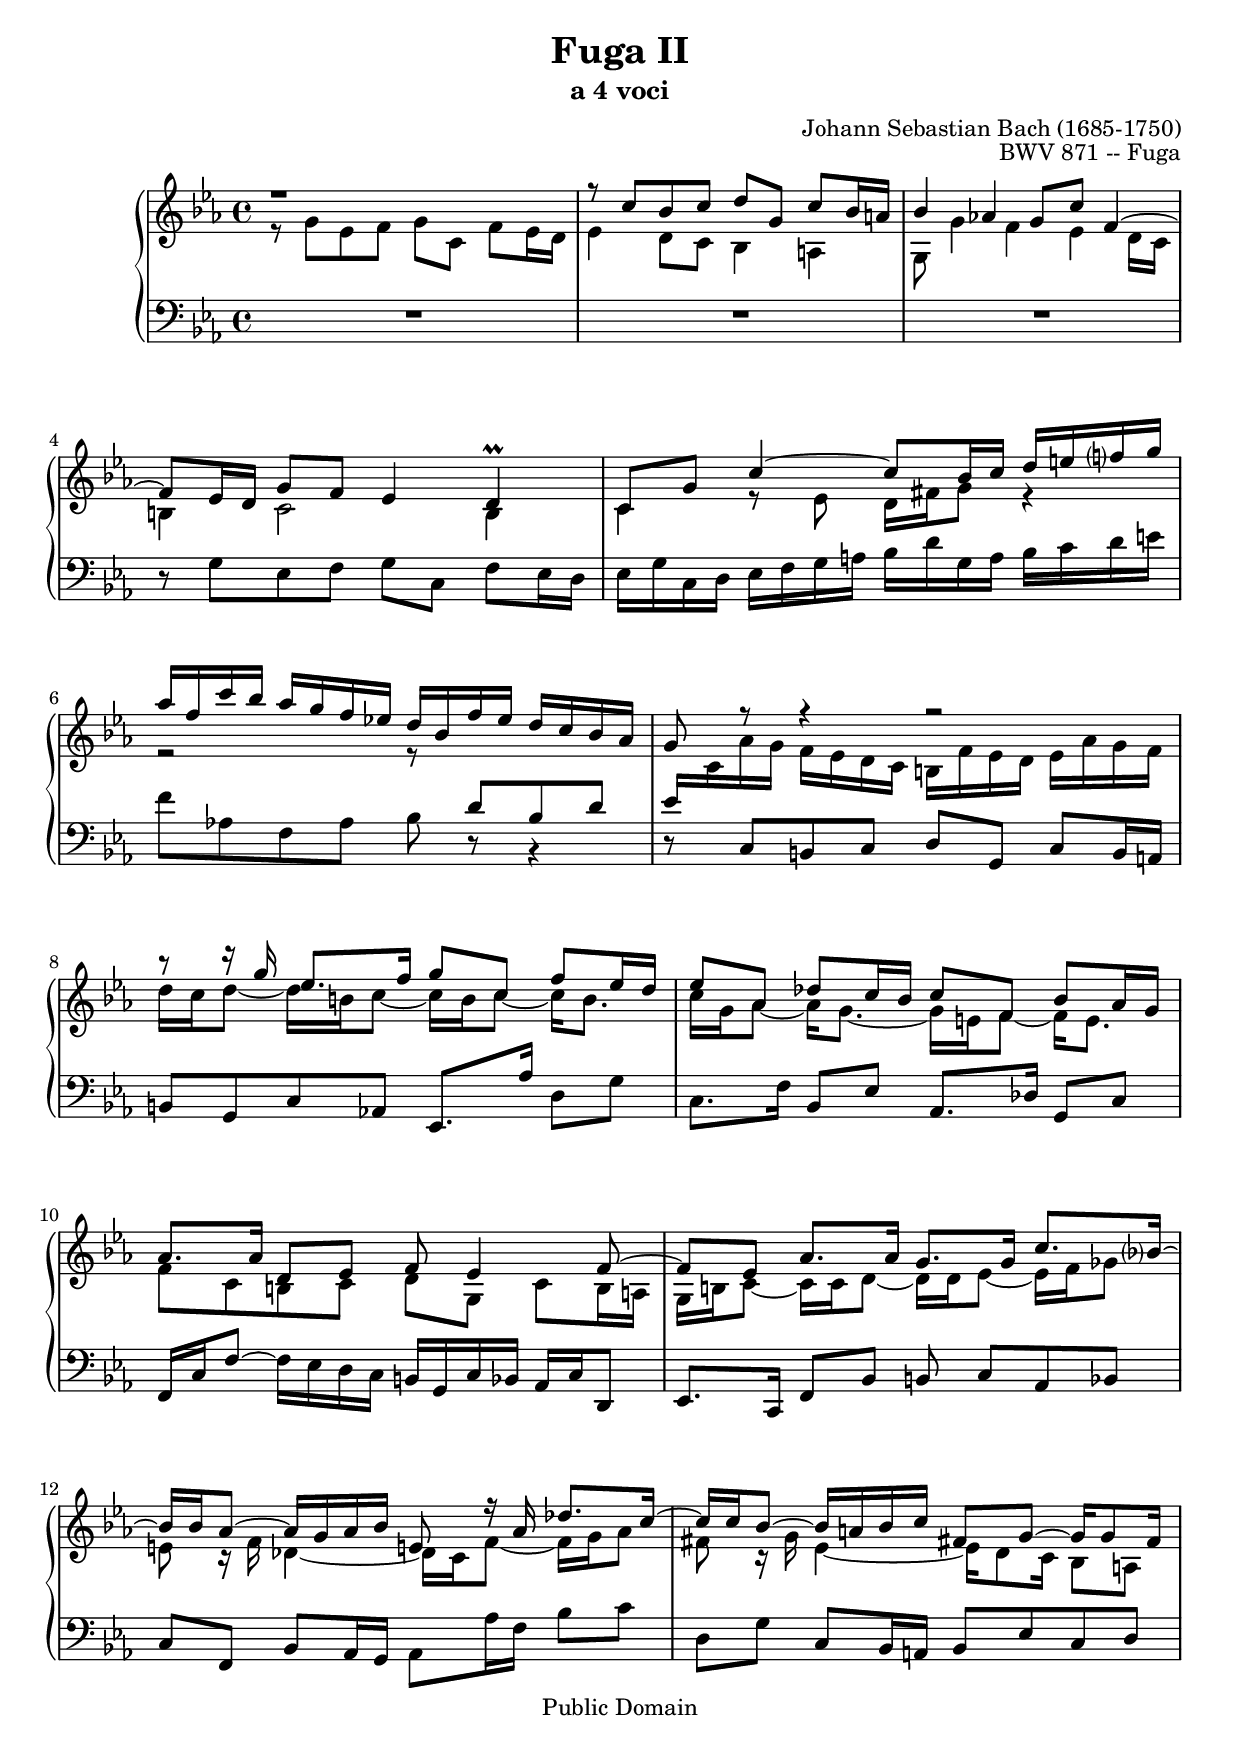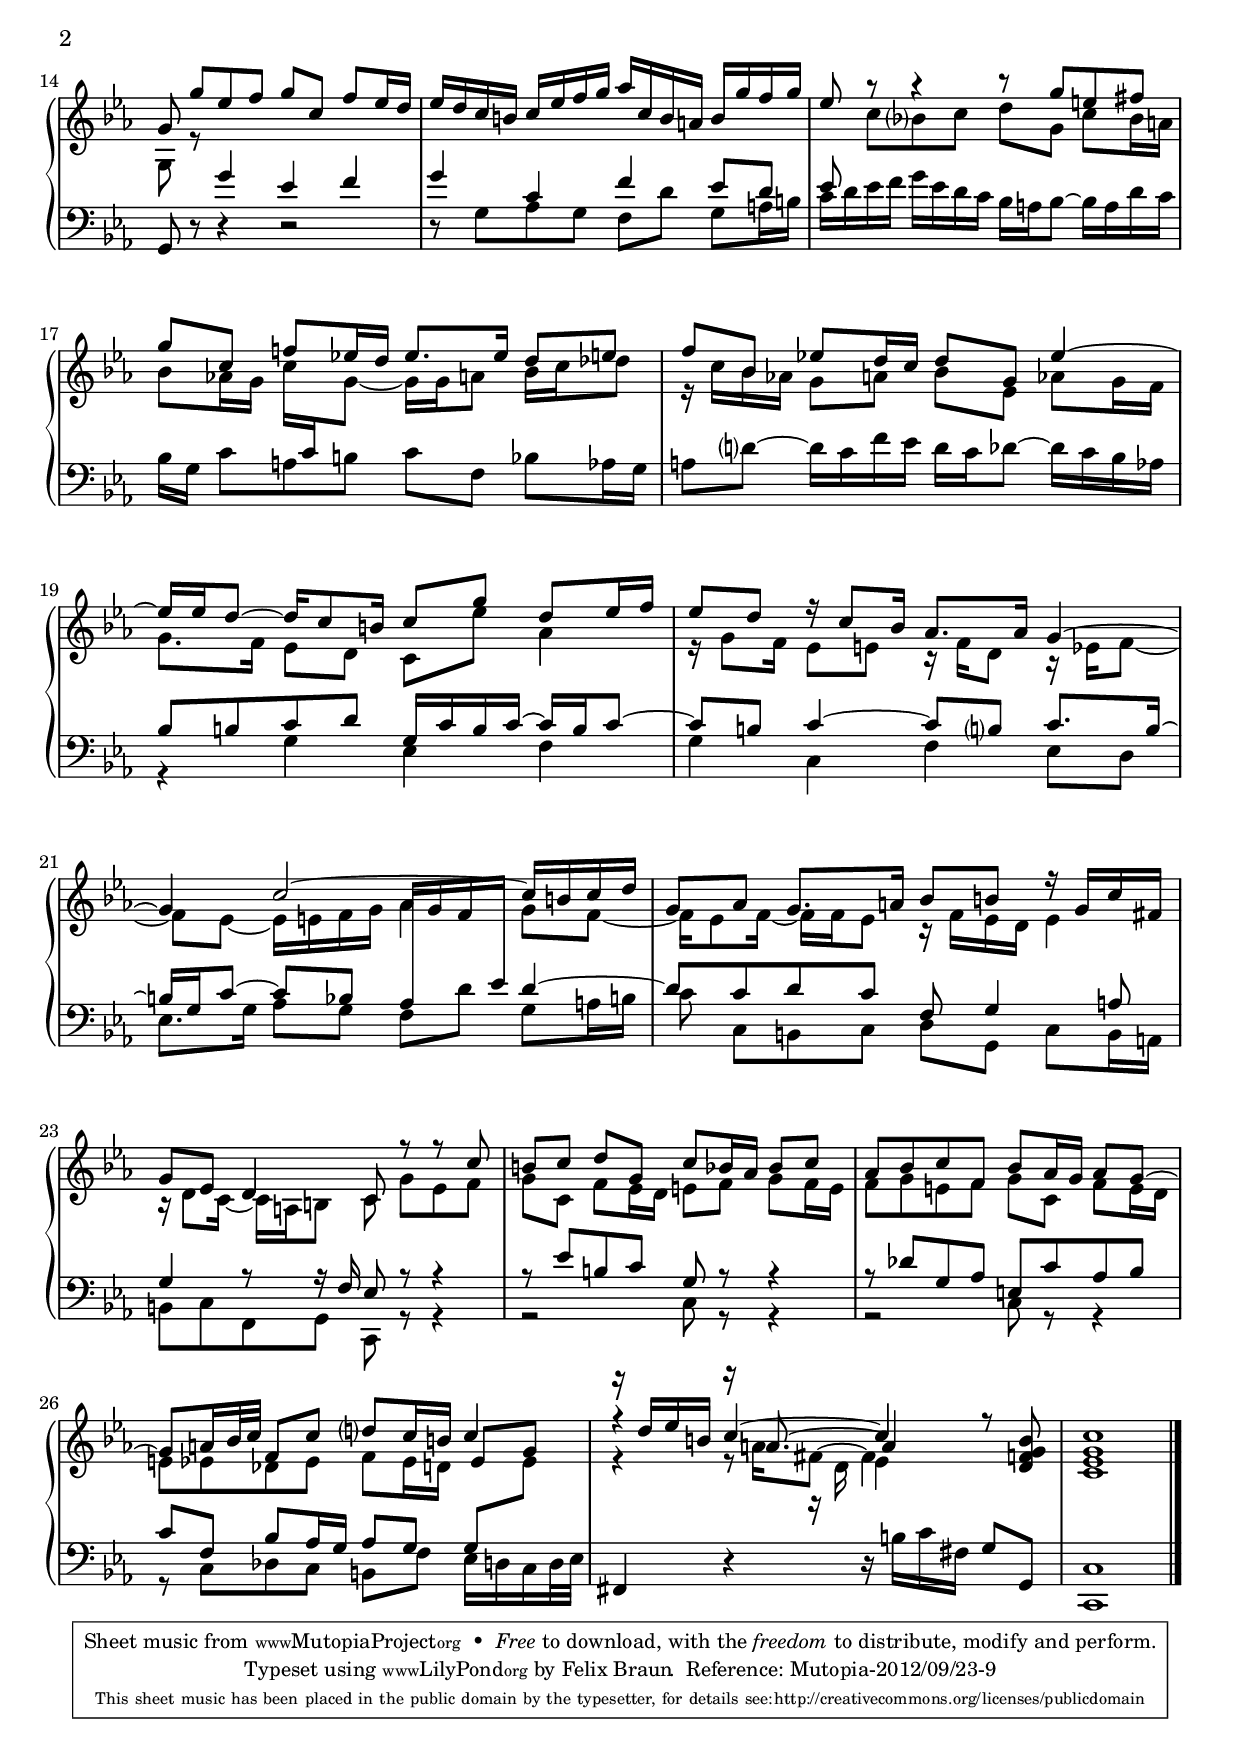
\header {
  title =       "Fuga II"
  subtitle =    "a 4 voci"
  opus =        "BWV 871 -- Fuga"
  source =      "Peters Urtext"
  composer =    "Johann Sebastian Bach (1685-1750)"
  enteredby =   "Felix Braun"

  %mutopia headers
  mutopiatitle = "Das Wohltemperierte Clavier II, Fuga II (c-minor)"
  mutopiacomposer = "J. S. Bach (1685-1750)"
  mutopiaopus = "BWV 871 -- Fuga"
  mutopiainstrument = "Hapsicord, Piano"
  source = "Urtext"
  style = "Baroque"
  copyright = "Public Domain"
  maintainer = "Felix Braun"
  maitainer_email = "fbraun@atdot.org"
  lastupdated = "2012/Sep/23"
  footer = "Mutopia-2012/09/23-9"
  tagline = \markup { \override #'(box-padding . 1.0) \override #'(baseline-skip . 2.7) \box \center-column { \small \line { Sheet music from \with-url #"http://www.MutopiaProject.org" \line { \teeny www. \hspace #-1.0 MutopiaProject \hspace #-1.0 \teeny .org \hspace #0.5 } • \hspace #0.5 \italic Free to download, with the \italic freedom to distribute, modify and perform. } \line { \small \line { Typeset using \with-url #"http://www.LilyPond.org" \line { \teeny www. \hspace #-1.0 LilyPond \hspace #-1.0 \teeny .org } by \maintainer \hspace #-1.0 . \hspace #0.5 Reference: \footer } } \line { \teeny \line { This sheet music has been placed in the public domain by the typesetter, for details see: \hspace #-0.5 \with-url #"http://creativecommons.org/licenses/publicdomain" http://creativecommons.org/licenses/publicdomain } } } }
}

\version "2.16.0"

\include "deutsch.ly"                 % for correct parsing of note names

global =  {
  \key c \minor
  \time 4/4
}

soprano = \context Voice = "one"  \relative c''
{
	\voiceOne r1 |
	r8  c[ b c]  d[ g,]  c[ b16 a] |
	b4 as!  g8[ c] f,4~ |
	 f8[ es16 d]  g8[ f] es4 d\prall |
	 c8[ g'] c4~  c8[ b16 c]  d[ e f? g] |
%6
	 as[ f c' b]  as[ g f es!]  d[ b f' es]  d[ c b as] |
	g8 r r4 r2 |
	r8 r16 g'  es8.[ f16]  g8[ c,]  f[ es16 d] |
	 es8[ as,]  des[ c16 b]  c8[ f,]  b[ as16 g] |
	 as8.[ as16]  d,8[ es] f es4 f8~ |
%11
	 f[ es]  as8.[ as16]  g8.[ g16]  c8.[ b?16]~ |
	 b[ b as8]~  as16[ g as b] e,!8 r16 as  des8.[ c16]~ |
	 c[ c b8]~  b16[ a b c]  fis,!8[ g]~  g16[ g8 fis16] |
	g8  g'[ es f]  g[ c,]  f[ es16 d] |
	 es[ d c h]  c[ es f g]  as[ c, h a]  h[ g' f g] |
%16
	es8 r r4 r8  g[ e fis] |
	 g[ c,]  f![ es!16 d]  es8.[ es16]  d8[ e] |
	 f[ b,]  es![ d16 c]  d8[ g,] es'4~ |
	 es16[ es d8]~  d16[ c8 h16]  c8[ g']  d[ es16 f] |
	 es8[ d] r16  c8[ b16]  as8.[ as16] g4~ |
%21
	g c2~  c16[ h c d] |
	 g,8[ as]  g8.[ a16]  b8[ h] r16  g[ c fis,] |
	 g8[ es] d4 c8 r r c' |
	 h[ c]  d[ g,]  c[ b16 as]  b8[ c]|
	 as[ b c f,]  b[ as16 g]  as8[ g]~ |
%26
	 g[ a16 b32 c]  f,8[ c']  d?[ c16 h] c4 |
	r16  d[ es h] c4~ c r8 <h g f d>|
	<g c c, es>1 |
}

alto = \context Voice = "two"  \relative c''
{
	\voiceTwo r8  g[ es f]  g[ c,]  f[ es16 d] |
	es4  d8[ c] b4 a |
	g8 g'4 f es  d16[ c] |
	h4 c2 h4 |
	c r8 es  d16[ fis g8] r4 |
%6
	r2 r8 \change Staff=left \voiceOne  d[ b d] |
	 es16[ \change Staff=right \voiceTwo c as' g]  f[ es d c]  h[ f' es d]  es[ as g f] |
	 d'[ c d8]~  d16[ h c8]~  c16[ h c8]~  c16[ h8.] |
	 c16[ g as8]~  as16[ g8.]~  g16[ e f8]~  f16[ e8.] |
	 f8[ c h c]  d[ g,]  c[ h16 a] |
%11
	 g[ h c8]~  c16[ c d8]~  d16[ d es8]~  es16[ f ges8] |
	e r16 f des4~  des16[ c f8]~  f16[ g as8] |
	fis r16 g es4~  es16[ d8 c16]  b8[ a] |
	g r \change Staff=left \voiceOne g'4 es f |
	g c, f  es8[ d] |
%16
	es \change Staff=right \voiceTwo  c'[ b? c]  d[ g,]  c[ b16 a] |
	 b8[ as!16 g]  c[ \change Staff=left \stemUp c,
	\change Staff=right \stemDown g'8]~  g16[ g a8]  b16[ c des8] |
	r16  c16[ b as!]  g8[ a]  b[ es,]  as[ g16 f] |
	 g8.[ f16]  es8[ d]  c[ es'] as,4 |
	r16  g8[ f16]  es8[ e] r16  f16[ d8] r16  es16[ f8]~ |
%21
	 f[ es]~  es16[ e f g] as4  g8[ f]~ |
	 f16[ es8 f16]~  f[ f es8] r16  f[ es d] es4 |
	r16  d8[ c16]~  c[ a h8] c  g'[ es f] |
	 g[ c,]  f[ es16 d]  e8[ f]  g[ f16 e] |
	 f8[ g e f]  g[ c,]  f[ e16 d] |
%26
	 e8[ es des es]  f[ es16 d] \voiceThree es8[ g] |
	r4 r16 <<{\voiceFour\tieUp a[ fis8] ~ fis4} \\ {\voiceThree a8. ~ a4}>>
	s4 }

tenor = \context Voice = "three"  \relative c'
{
	R1*3 |
	r8  g[ es f]  g[ c,]  f[ es16 d] |
	 es[ g c, d]  es[ f g a]  b[ d g, a]  b[ c d e] |
%6
	 f8[ as,! f as] b r r4 |
	r8  c,[ h c]  d[ g,]  c[ h16 a] |
	 h8[ g c as!]  es8.[ as'16]  d,8[ g] |
	 c,8.[ f16]  b,8[ es]  as,8.[ des16]  g,8[ c] |
	 f,16[ c' f8]~  f16[ es d c]  h[ g c b]  as[ c d,8]
%11
	 es8.[ c16]  f8[ b] h  c[ as b] |
	 c[ f,]  b[ as16 g]  as8[ as'16 f]  b8[ c] |
	 d,[ g]  c,[ b16 a]  b8[ es c d] |
	g, r r4 r2 |
	r8  g'[ as g]  f[ d']  g,[ a16 h] |
%16
	 c[ d es f]  g[ es d c]  b[ a b8]~  b16[ a d c] |
	 b[ g]  c8[ a h]  c[ f,]  b[ as16 g] |
	 a8[ d?]~  d16[ c f es]  d[ c des8]~  des16[ c b as] |
	 \voiceThree b8[  h c d]  g,16[ c h c]~  c[ h c8]~ |
	 c[ h] c4~  c8[ h?]  c8.[ h16]~ |
%21
	 h[ g c8]~  c[ b]  as16[ \change Staff=right g' f
	\change Staff=left es] d4~ |
	 d8[ c d c] f, g4 a8 |
	g4 r8 r16 f es8 r8 r4 |
	r8  es'[ h c] g r r4 |
	r8  des'[ g, as]  e[ c' as b] |
%26
	 c[ f,]  b[ as16 g]  as8[ g]  g[ \change Staff=right \voiceTwo es']
	| r4 r8 r16 d es4}

bass = \context Voice = "four"  \relative c'
{
	\voiceFour
	s1*18 |
	r4 g es f |
	g c, f  es8[ d] |
%21
	 es8.[ g16]  as8[ g]  f[ d']  g,[ a16 h] |
	c8  c,[ h c]  d[ g,]  c[ h16 a] |
	 h8[ c f, g] c, r r4 |
	r2 c'8 r r4 |
	r2 c8 r r4 |
	r8  c[ des c]  h[ f']  es16[ d c d32 es] |
	\oneVoice fis,4 r r16  h'[ c fis,]  g8[ g,] |
	<c c,>1
}

\score {
    \context PianoStaff <<
	\context Staff = "right" <<
	    \global \clef violin
	    \soprano
	    \alto
	>>
	\context Staff = "left" <<
	    \global \clef bass
	    \tenor
	    { \bass \bar "|." | }	>>
    >>

    \layout{}
    
  \midi {
    \tempo 4 = 58
    }


}
